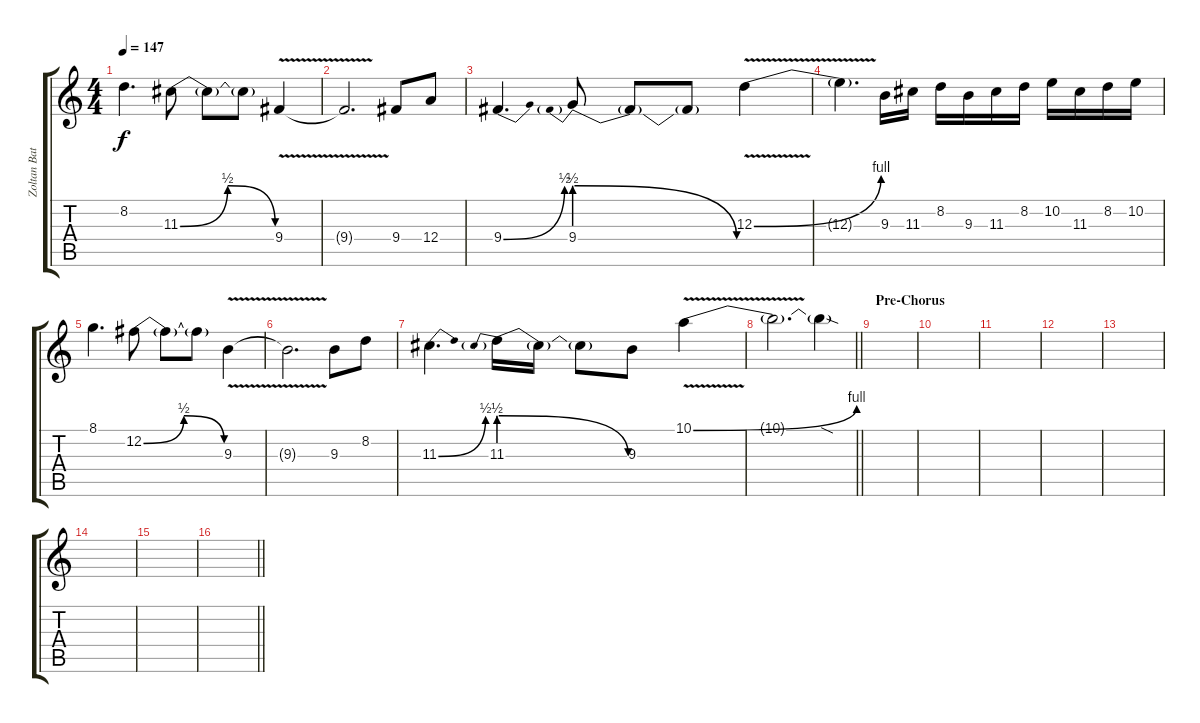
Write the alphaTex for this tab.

\track ("Zoltan Bathory (Harmony Guitar 1)" "Zoltan Bat") {instrument distortionguitar}
\staff {score tabs}
\tuning (B3 Gb3 D3 A2 E2 B1) {hide}
\ts (4 4)
\tempo 147
\clef g2
\ks c
8.2.4{d dy f} 11.3{be (bendrelease 0 0 15 2 45 2 60 0)}.8 11.3{t}.8 11.3{t}.8 9.4{v}.4 |
9.4{t}.2{d} 9.4.8 12.4.8 |
9.4{be (bend 0 0 60 2)}.4{d} 9.4{be (prebendrelease 0 2 60 0)}.8 9.4{t}.8 9.4{t}.8 12.3{be (bend 0 0 60 4) v}.4 |
12.3{t}.4{d} 9.3.16 11.3.16 8.2.16 9.3.16 11.3.16 8.2.16 10.2.16 11.3.16 8.2.16 10.2.16 |
8.1.4{d} 12.2{be (bendrelease 0 0 15 2 45 2 60 0)}.8 12.2{t}.8 12.2{t}.8 9.3{v}.4 |
9.3{t}.2{d} 9.3.8 8.2.8 |
11.3{be (bend 0 0 60 2)}.4{d} 11.3{be (prebendrelease 0 2 60 0)}.16 11.3{t}.16 11.3{t}.8 9.3.8 10.1{be (bend 0 0 60 4) v}.4 |
\barLineRight lightlight
10.1{t}.2{d} 10.1{sod t}.4 |
\section ("" "Pre-Chorus")
|
|
|
|
|
|
|
\barLineRight lightlight
